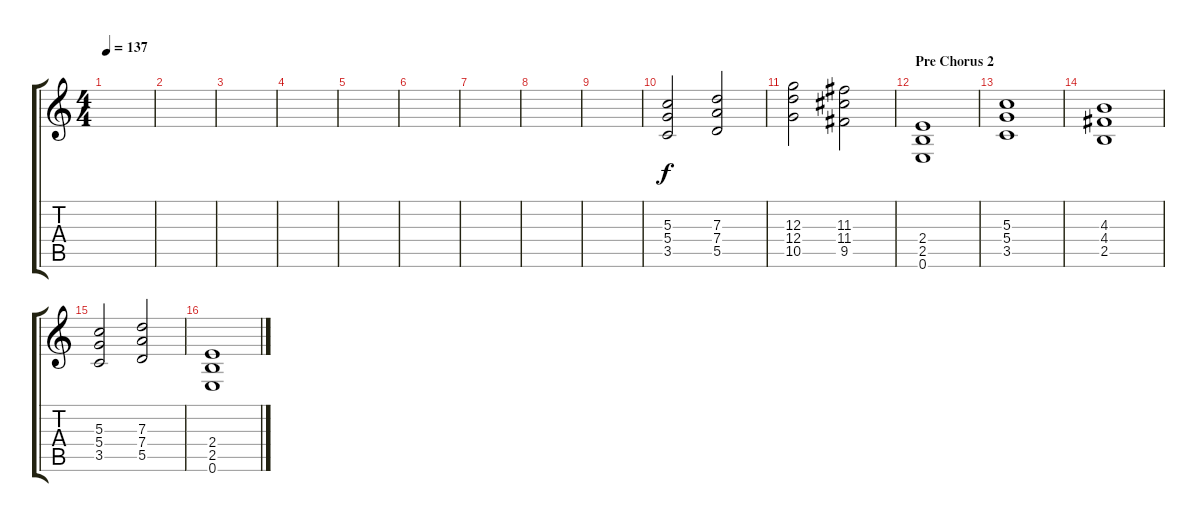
\track "" {instrument overdrivenguitar}
\staff {score tabs}
\tuning (E4 B3 G3 D3 A2 E2) {hide}
\ts (4 4)
\tempo 137
\clef g2
\ks c
|
|
|
|
|
|
|
|
|
(5.3 5.4 3.5).2 (7.3 7.4 5.5).2 |
(12.3 12.4 10.5).2 (11.3 11.4 9.5).2 |
\section ("" "Pre Chorus 2")
(2.4 2.5 0.6).1 |
(5.3 5.4 3.5).1 |
(4.3 4.4 2.5).1 |
(5.3 5.4 3.5).2 (7.3 7.4 5.5).2 |
(2.4 2.5 0.6).1
